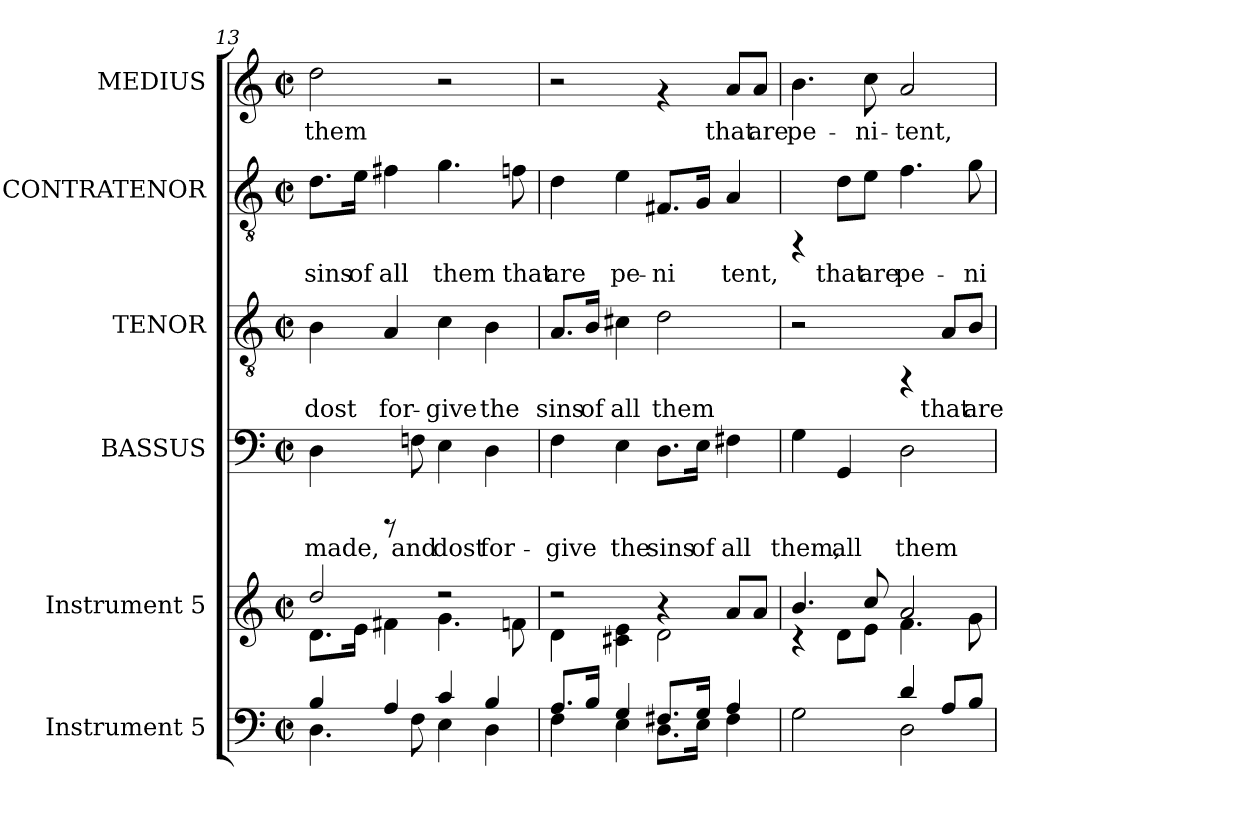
**kern	**kern	**kern	**text	**kern	**text	**kern	**text	**kern	**text
*part6	*part5	*part4	*part4	*part3	*part3	*part2	*part2	*part1	*part1
*staff6	*staff5	*staff4	*staff4	*staff3	*staff3	*staff2	*staff2	*staff1	*staff1
*I"Instrument 5	*I"Instrument 5	*I"BASSUS	*	*I"TENOR	*	*I"CONTRATENOR	*	*I"MEDIUS	*
*clefF4	*clefG2	*clefF4	*	*clefGv2	*	*clefGv2	*	*clefG2	*
*k[]	*k[]	*k[]	*	*k[]	*	*k[]	*	*k[]	*
*C:	*C:	*C:	*	*C:	*	*C:	*	*C:	*
*M2/2	*M2/2	*M2/2	*	*M2/2	*	*M2/2	*	*M2/2	*
*met(c|)	*met(c|)	*met(c|)	*	*met(c|)	*	*met(c|)	*	*met(c|)	*
=13	=13	=13	=13	=13	=13	=13	=13	=13	=13
*^	*^	*	*	*	*	*	*	*	*
!	!	!	!	!	!LO:LY:b	!	!LO:LY:b	!	!LO:LY:b:cj	!	!LO:LY:b
4B/	4.D\	2dd/	8.d\L	4D\	made,	4B\	dost	8.d\L	sins	2dd\	them
!	!	!	!	!	!	!	!	!	!LO:LY:b:cj	!	!
.	.	.	16e\J	.	.	.	.	16e\J	of	.	.
!	!	!	!	!	!	!	!LO:LY:b	!	!LO:LY:b:cj	!	!
4A/	.	.	4f#X\	8rCCC	.	4A/	for-	4f#X\	all	.	.
!	!	!	!	!	!LO:LY:b	!	!	!	!	!	!
.	8F\	.	.	8Fn\	and	.	.	.	.	.	.
!	!	!	!	!	!LO:LY:b	!	!LO:LY:b	!	!LO:LY:b:cj	!	!
4c/	4E\	2r	4.g\	4E\	dost	4c\	-give	4.g\	them	2r	.
!	!	!	!	!	!LO:LY:b	!	!LO:LY:b	!	!	!	!
4B/	4D\	.	.	4D\	for-	4B\	the	.	.	.	.
!	!	!	!	!	!	!	!	!	!LO:LY:b:cj	!	!
.	.	.	8fn\	.	.	.	.	8fn\	that	.	.
=14	=14	=14	=14	=14	=14	=14	=14	=14	=14	=14	=14
!	!	!	!	!	!LO:LY:b	!	!LO:LY:b	!	!LO:LY:b:cj	!	!
8.A/L	4F\	2r	4d\	4F\	-give	8.A/L	sins	4d\	are	2r	.
!	!	!	!	!	!	!	!LO:LY:b	!	!	!	!
16B/J	.	.	.	.	.	16B/J	of	.	.	.	.
!	!	!	!	!	!LO:LY:b	!	!LO:LY:b	!	!LO:LY:b:cj	!	!
4G/	4E\	.	4e\ 4c#X\	4E\	the	4c#X\	all	4e\	pe-	.	.
!	!	!	!	!	!LO:LY:b	!	!LO:LY:b	!	!LO:LY:b:cj	!	!
8.F#X/L	8.D\L	4ra	2d\	8.D\L	sins	2d\	them	8.F#X/L	-ni-	4rf	.
!	!	!	!	!	!LO:LY:b	!	!	!	!LO:LY:b:cj	!	!
16G/J	16E\J	.	.	16E\J	of	.	.	16G/J	--	.	.
!	!	!	!	!	!LO:LY:b	!	!	!	!LO:LY:b:cj	!	!LO:LY:b
4A/	4F#\	8a/L	.	4F#X\	all	.	.	4A/	-tent,	8a/L	that
!	!	!	!	!	!	!	!	!	!	!	!LO:LY:b
.	.	8a/J	.	.	.	.	.	.	.	8a/J	are
=15	=15	=15	=15	=15	=15	=15	=15	=15	=15	=15	=15
!	!	!	!	!	!LO:LY:b	!	!	!	!	!	!LO:LY:b
2ryy	2G\	4.b/	4rc	4G\	them,	2r	.	4rFF	.	4.b\	pe-
!	!	!	!	!	!LO:LY:b	!	!	!	!LO:LY:b:cj	!	!
.	.	.	8d\L	4GG/	all	.	.	8d\L	that	.	.
!	!	!	!	!	!	!	!	!	!LO:LY:b:cj	!	!LO:LY:b
.	.	8cc/	8e\J	.	.	.	.	8e\J	are	8cc\	-ni-
!	!	!	!	!	!LO:LY:b	!	!	!	!LO:LY:b:cj	!	!LO:LY:b
4d/	2D\	2a/	4.f\	2D\	them	4rFF	.	4.f\	pe-	2a/	-tent,
!	!	!	!	!	!	!	!LO:LY:b	!	!	!	!
8A/L	.	.	.	.	.	8A/L	that	.	.	.	.
!	!	!	!	!	!	!	!LO:LY:b	!	!LO:LY:b:cj	!	!
8B/J	.	.	8g\	.	.	8B/J	are	8g\	-ni-	.	.
*v	*v	*	*	*	*	*	*	*	*	*	*
*	*v	*v	*	*	*	*	*	*	*	*
=	=	=	=	=	=	=	=	=	=
*-	*-	*-	*-	*-	*-	*-	*-	*-	*-
